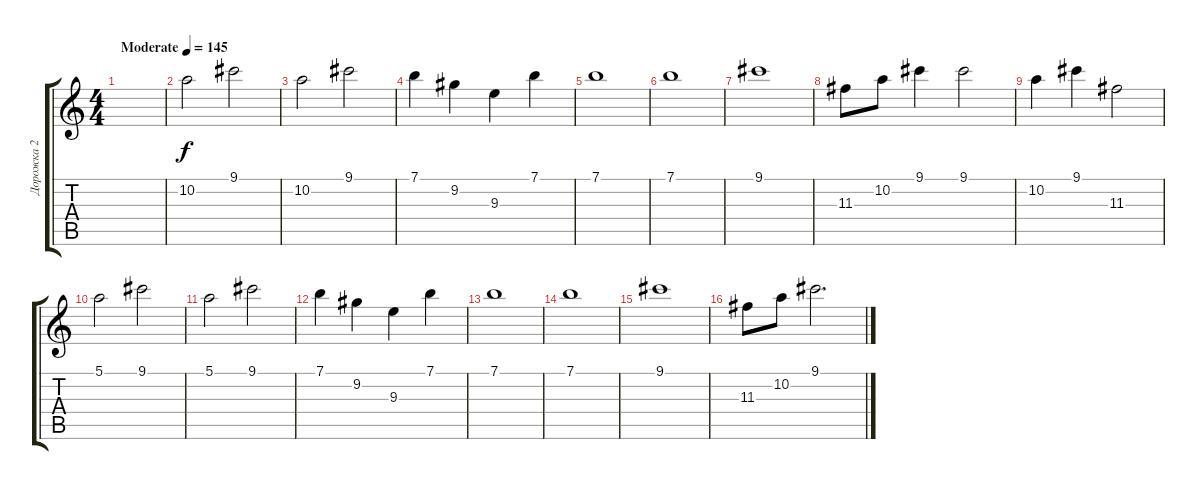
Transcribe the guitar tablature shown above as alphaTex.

\track ("Дорожка 2" "Дорожка 2") {instrument electricguitarclean}
\staff {score tabs}
\tuning (E4 B3 G3 D3 A2 E2) {hide}
\ts (4 4)
\tempo (145 "Moderate")
\clef g2
\ks c
|
10.2.2 9.1.2 |
10.2.2 9.1.2 |
7.1.4 9.2.4 9.3.4 7.1.4 |
7.1.1 |
7.1.1 |
9.1.1 |
11.3.8 10.2.8 9.1.4 9.1.2 |
10.2.4 9.1.4 11.3.2 |
5.1.2 9.1.2 |
5.1.2 9.1.2 |
7.1.4 9.2.4 9.3.4 7.1.4 |
7.1.1 |
7.1.1 |
9.1.1 |
11.3.8 10.2.8 9.1.2{d}
